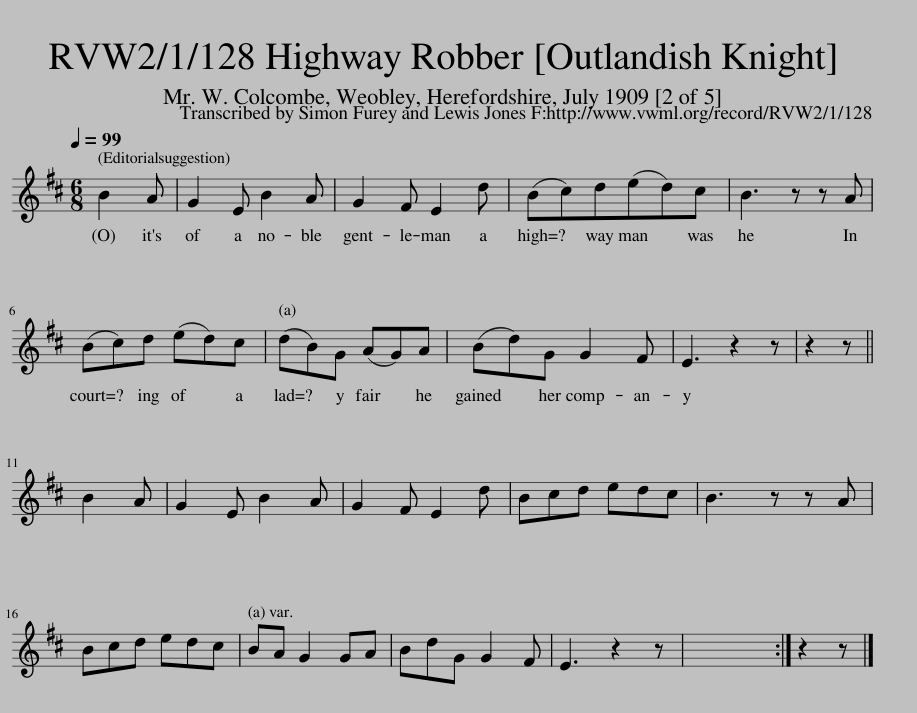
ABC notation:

X:1
L:1/8
Q:1/4=99
M:6/8
I:linebreak $
K:D
V:1 treble
V:1
 B2 A | G2 E B2 A | G2 F E2 d | (Bc)d(ed)c | B3 z z A |$ %5
 (Bc)d (ed)c | (dB)G (AG)A | (Bd)G G2 F | E3 z2 z | z2 z ||$ %10
 B2 A | G2 E B2 A | G2 F E2 d | Bcd edc | B3 z z A |$ %15
 Bcd edc | BA G2 GA | BdG G2 F | E3 z2 z | x6 :| %20
 z2 z |] %21
